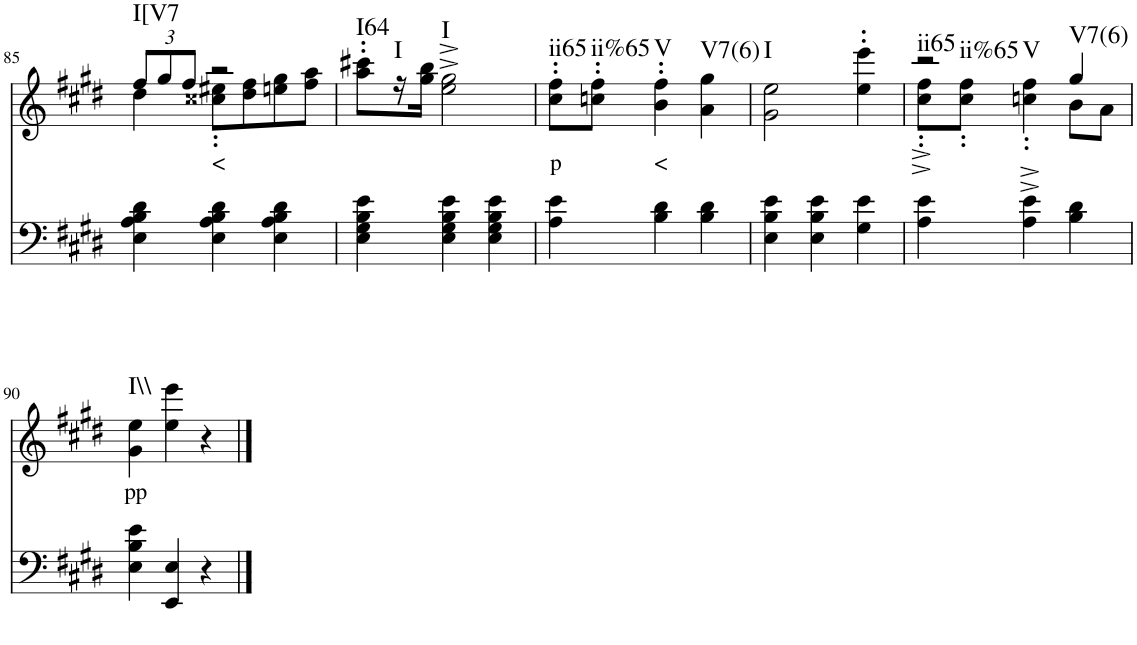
**kern	**kern	**text	**harte
*part2	*part1	*part1	*part1
*staff2	*staff1	*staff1	*
*I"piano	*I"piano	*	*
*I'Pno	*I'Pno	*	*
!!LO:PB:g=z
*clefF4	*clefG2	*	*
*k[f#c#g#d#]	*k[f#c#g#d#]	*	*
*E:	*E:	*	*
*M3/4	*M3/4	*	*
*	*Xbrackettup	*	*
=85	=85	=85	=85
*	*^	*	*
!	!	!	!	!LO:H:kt=I[V7
4E\ 4A\ 4B\ 4d#\	12ff#/L	4dd#\	.	N
.	12gg#/	.	.	.
.	12ff#/J	.	.	.
!	!	!	!LO:LY:b	!
4E\ 4A\ 4B\ 4d#\	2r	8cc##X\' 8ee#X\'L	<	.
.	.	8dd#\ 8ff#\	.	.
4E\ 4A\ 4B\ 4d#\	.	8een\ 8gg#\	.	.
.	.	8ff#\ 8aa\J	.	.
=86	=86	=86	=86	=86
!	!	!	!	!LO:H:kt=I64
*	*v	*v	*	*
4E\ 4G#\ 4B\ 4e\	8aa\' 8ccc#X\'L	.	N
!	!	!	!LO:H:kt=I
.	16r	.	N
.	16gg#\ 16bb\JJ	.	.
!	!	!	!LO:H:kt=I
4E\ 4G#\ 4B\ 4e\	2ee\^ 2gg#\^	.	N
4E\ 4G#\ 4B\ 4e\	.	.	.
=87	=87	=87	=87
!	!	!LO:LY:b	!LO:H:kt=ii65
4A\ 4e\	8cc#\' 8ff#\'L	p	N
!	!	!	!LO:H:kt=ii%65
.	8ccn\' 8ff#\'J	.	N
!	!	!LO:LY:b	!LO:H:kt=V
4B\ 4d#\	4b\' 4ff#\'	<	N
!	!	!	!LO:H:kt=V7(6)
4B\ 4d#\	4a\ 4gg#\	.	N
=88	=88	=88	=88
!	!	!	!LO:H:kt=I
4E\ 4B\ 4e\	2g#\ 2ee\	.	N
4E\ 4B\ 4e\	.	.	.
4G#\ 4e\	4ee\' 4eee\'	.	.
=89	=89	=89	=89
*	*^	*	*
!	!	!	!	!LO:H:n=1:kt=ii65
!	!	!	!	!LO:H:n=2:kt=ii%65
!	!	!	!	!LO:H:n=3:kt=V
4A\ 4e\	2r	8cc#\'^ 8ff#\'^L	.	N N N
.	.	8cc#\' 8ff#\'J	.	.
4A\^ 4e\^	.	4ccn\' 4ff#\'	.	.
!	!	!	!	!LO:H:kt=V7(6)
4B\ 4d#\	4gg#/	8b\L	.	N
.	.	8a\J	.	.
!!LO:LB:g=z
=90	=90	=90	=90	=90
!	!	!	!LO:LY:b	!LO:H:kt=I\\
*	*v	*v	*	*
4E\ 4B\ 4e\	4g#\ 4ee\	pp	N
4EE/ 4E/	4ee\ 4eee\	.	.
4r	4r	.	.
==	==	==	==
*-	*-	*-	*-
